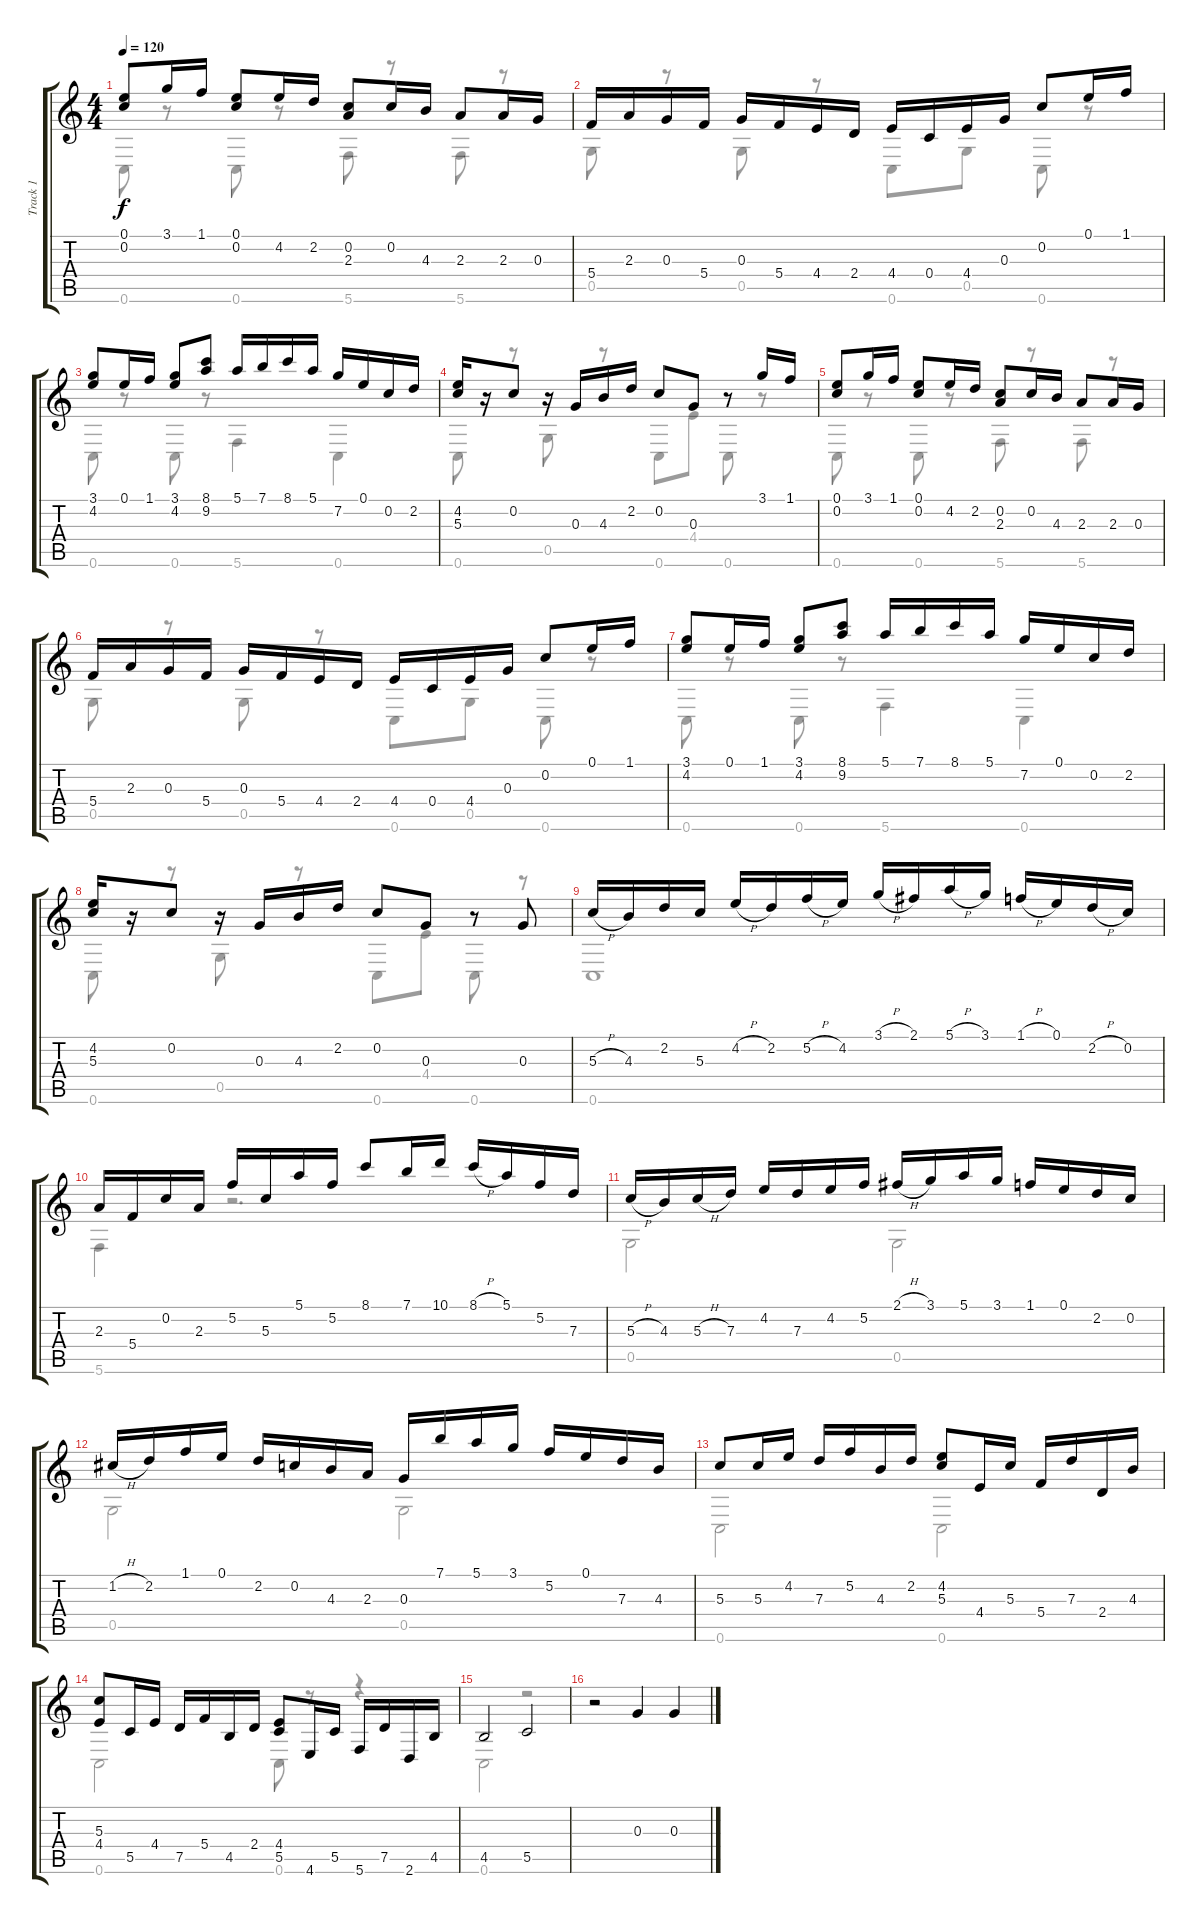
\track ("Track 1" "Track 1") {instrument acousticguitarsteel}
\staff {score tabs}
\tuning (E4 C4 G3 C3 G2 C2) {hide}
\voice
\ts (4 4)
\tempo 120
\clef g2
\ks c
(0.1 0.2).8{dy f} 3.1.16 1.1.16 (0.1 0.2).8 4.2.16 2.2.16 (0.2 2.3).8 0.2.16 4.3.16 2.3.8 2.3.16 0.3.16 |
5.4.16 2.3.16 0.3.16 5.4.16 0.3.16 5.4.16 4.4.16 2.4.16 4.4.16 0.4.16 4.4.16 0.3.16 0.2.8 0.1.16 1.1.16 |
(3.1 4.2).8 0.1.16 1.1.16 (3.1 4.2).8 (8.1 9.2).8 5.1.16 7.1.16 8.1.16 5.1.16 7.2.16 0.1.16 0.2.16 2.2.16 |
(4.2 5.3).16 r.16 0.2.8 r.16 0.3.16 4.3.16 2.2.16 0.2.8 0.3.8 r.8 3.1.16 1.1.16 |
(0.1 0.2).8 3.1.16 1.1.16 (0.1 0.2).8 4.2.16 2.2.16 (0.2 2.3).8 0.2.16 4.3.16 2.3.8 2.3.16 0.3.16 |
5.4.16 2.3.16 0.3.16 5.4.16 0.3.16 5.4.16 4.4.16 2.4.16 4.4.16 0.4.16 4.4.16 0.3.16 0.2.8 0.1.16 1.1.16 |
(3.1 4.2).8 0.1.16 1.1.16 (3.1 4.2).8 (8.1 9.2).8 5.1.16 7.1.16 8.1.16 5.1.16 7.2.16 0.1.16 0.2.16 2.2.16 |
(4.2 5.3).16 r.16 0.2.8 r.16 0.3.16 4.3.16 2.2.16 0.2.8 0.3.8 r.8 0.3.8 |
5.3{h}.16 4.3.16 2.2.16 5.3.16 4.2{h}.16 2.2.16 5.2{h}.16 4.2.16 3.1{h}.16 2.1.16 5.1{h}.16 3.1.16 1.1{h}.16 0.1.16 2.2{h}.16 0.2.16 |
2.3.16 5.4.16 0.2.16 2.3.16 5.2.16 5.3.16 5.1.16 5.2.16 8.1.8 7.1.16 10.1.16 8.1{h}.16 5.1.16 5.2.16 7.3.16 |
5.3{h}.16 4.3.16 5.3{h}.16 7.3.16 4.2.16 7.3.16 4.2.16 5.2.16 2.1{h}.16 3.1.16 5.1.16 3.1.16 1.1.16 0.1.16 2.2.16 0.2.16 |
1.2{h}.16 2.2.16 1.1.16 0.1.16 2.2.16 0.2.16 4.3.16 2.3.16 0.3.16 7.1.16 5.1.16 3.1.16 5.2.16 0.1.16 7.3.16 4.3.16 |
5.3.8 5.3.16 4.2.16 7.3.16 5.2.16 4.3.16 2.2.16 (4.2 5.3).8 4.4.16 5.3.16 5.4.16 7.3.16 2.4.16 4.3.16 |
(5.3 4.4).8 5.5.16 4.4.16 7.5.16 5.4.16 4.5.16 2.4.16 (4.4 5.5).8 4.6.16 5.5.16 5.6.16 7.5.16 2.6.16 4.5.16 |
4.5.2 5.5.2 |
r.2 0.3.4 0.3.4
\voice
\clef g2
\ottava regular
\simile none
\ks c
0.6.8{dy f} r.8 0.6.8 r.8 5.6.8 r.8 5.6.8 r.8 |
0.5.8 r.8 0.5.8 r.8 0.6.8 0.5.8 0.6.8 r.8 |
0.6.8 r.8 0.6.8 r.8 5.6.4 0.6.4 |
0.6.8 r.8 0.5.8 r.8 0.6.8 4.4.8 0.6.8 r.8 |
0.6.8 r.8 0.6.8 r.8 5.6.8 r.8 5.6.8 r.8 |
0.5.8 r.8 0.5.8 r.8 0.6.8 0.5.8 0.6.8 r.8 |
0.6.8 r.8 0.6.8 r.8 5.6.4 0.6.4 |
0.6.8 r.8 0.5.8 r.8 0.6.8 4.4.8 0.6.8 r.8 |
0.6.1 |
5.6.4 r.2{d} |
0.5.2 0.5.2 |
0.5.2 0.5.2 |
0.6.2 0.6.2 |
0.6.2 0.6.8 r.8 r.4 |
0.6.2 r.2 |
